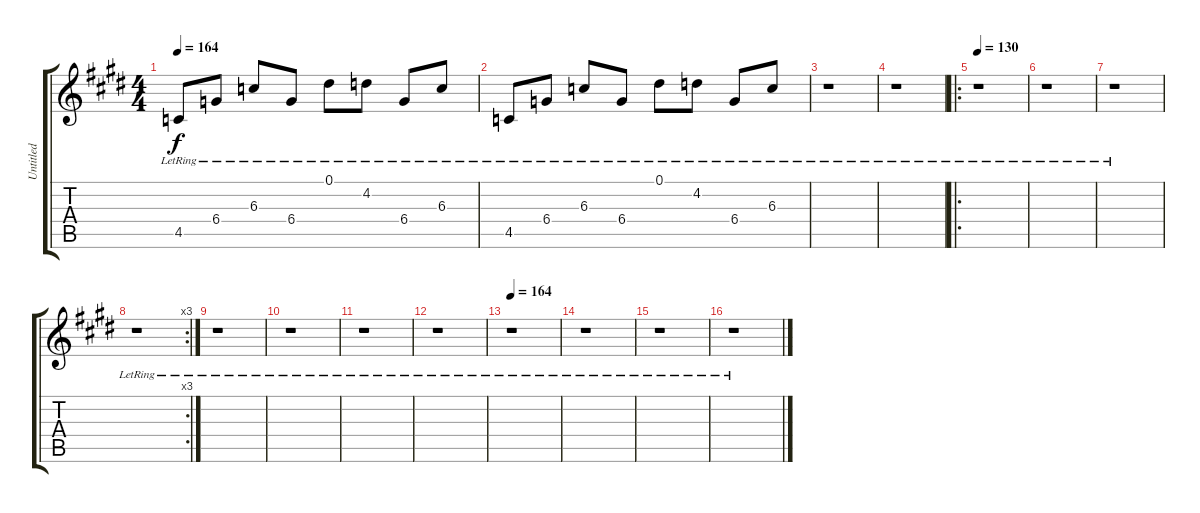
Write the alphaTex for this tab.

\track ("Untitled" "Untitled") {instrument electricguitarjazz}
\staff {score tabs}
\tuning (Eb4 Bb3 Gb3 Db3 Ab2 Eb2) {hide}
\ts (4 4)
\tempo 164
\clef g2
\ks c#minor
4.5{lr}.8{dy f} 6.4{lr}.8 6.3{lr}.8 6.4{lr}.8 0.1{lr}.8 4.2{lr}.8 6.4{lr}.8 6.3{lr}.8 |
4.5{lr}.8 6.4{lr}.8 6.3{lr}.8 6.4{lr}.8 0.1{lr}.8 4.2{lr}.8 6.4{lr}.8 6.3{lr}.8 |
r.1 |
r.1 |
\ro
\tempo 130
r.1 |
r.1 |
r.1 |
\rc 3
r.1 |
r.1 |
r.1 |
r.1 |
r.1 |
\tempo 164
r.1 |
r.1 |
r.1 |
r.1
